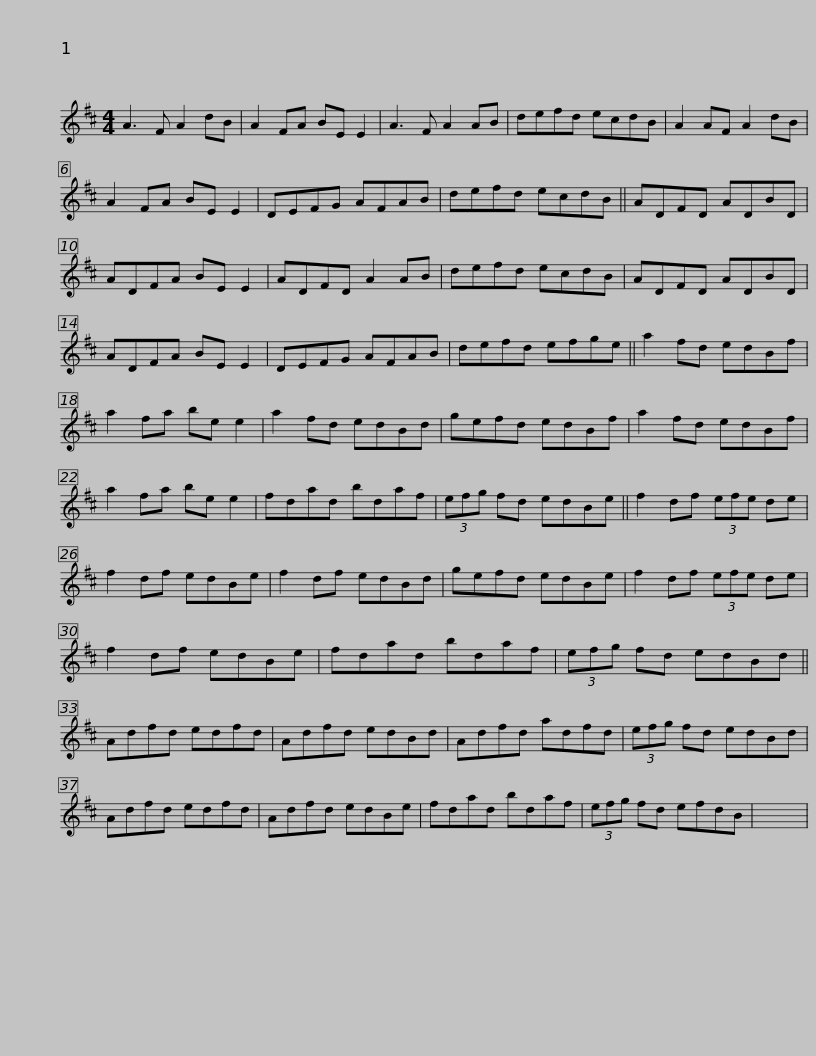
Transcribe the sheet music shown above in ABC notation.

X:1
L:1/8
M:4/4
I:linebreak $
K:D
V:1 treble
V:1
 A3 F A2 dB | A2 FA BE E2 | A3 F A2 AB | defd ecdB | A2 AF A2 dB | %5
 A2 FA BE E2 |$ DEFG AFAB | defd ecdB || ADFD ADBD | ADFA BE E2 | %10
 ADFD A2 AB | defd ecdB |$ ADFD ADBD | ADFA BE E2 | DEFG AFAB | %15
 defd efge || a2 fd edBf | a2 fa be e2 |$ a2 fd edBd | gefd edBf | %20
 a2 fd edBf | a2 fa be e2 | fdad bdaf | (3efg fd edBe ||$ f2 df (3efe de | %25
 f2 df edBe | f2 df edBd | gefd edBe | f2 df (3efe de | f2 df edBe |$ %30
 fdad bdaf | (3efg fd edBd || Adfd edfd | Adfd edBd | Adfd adfd |$ %35
 (3efg fd edBd | Adfd edfd | Adfd edBe | fdad bdaf | (3efg fd efdB | %40
 x8 | %41
